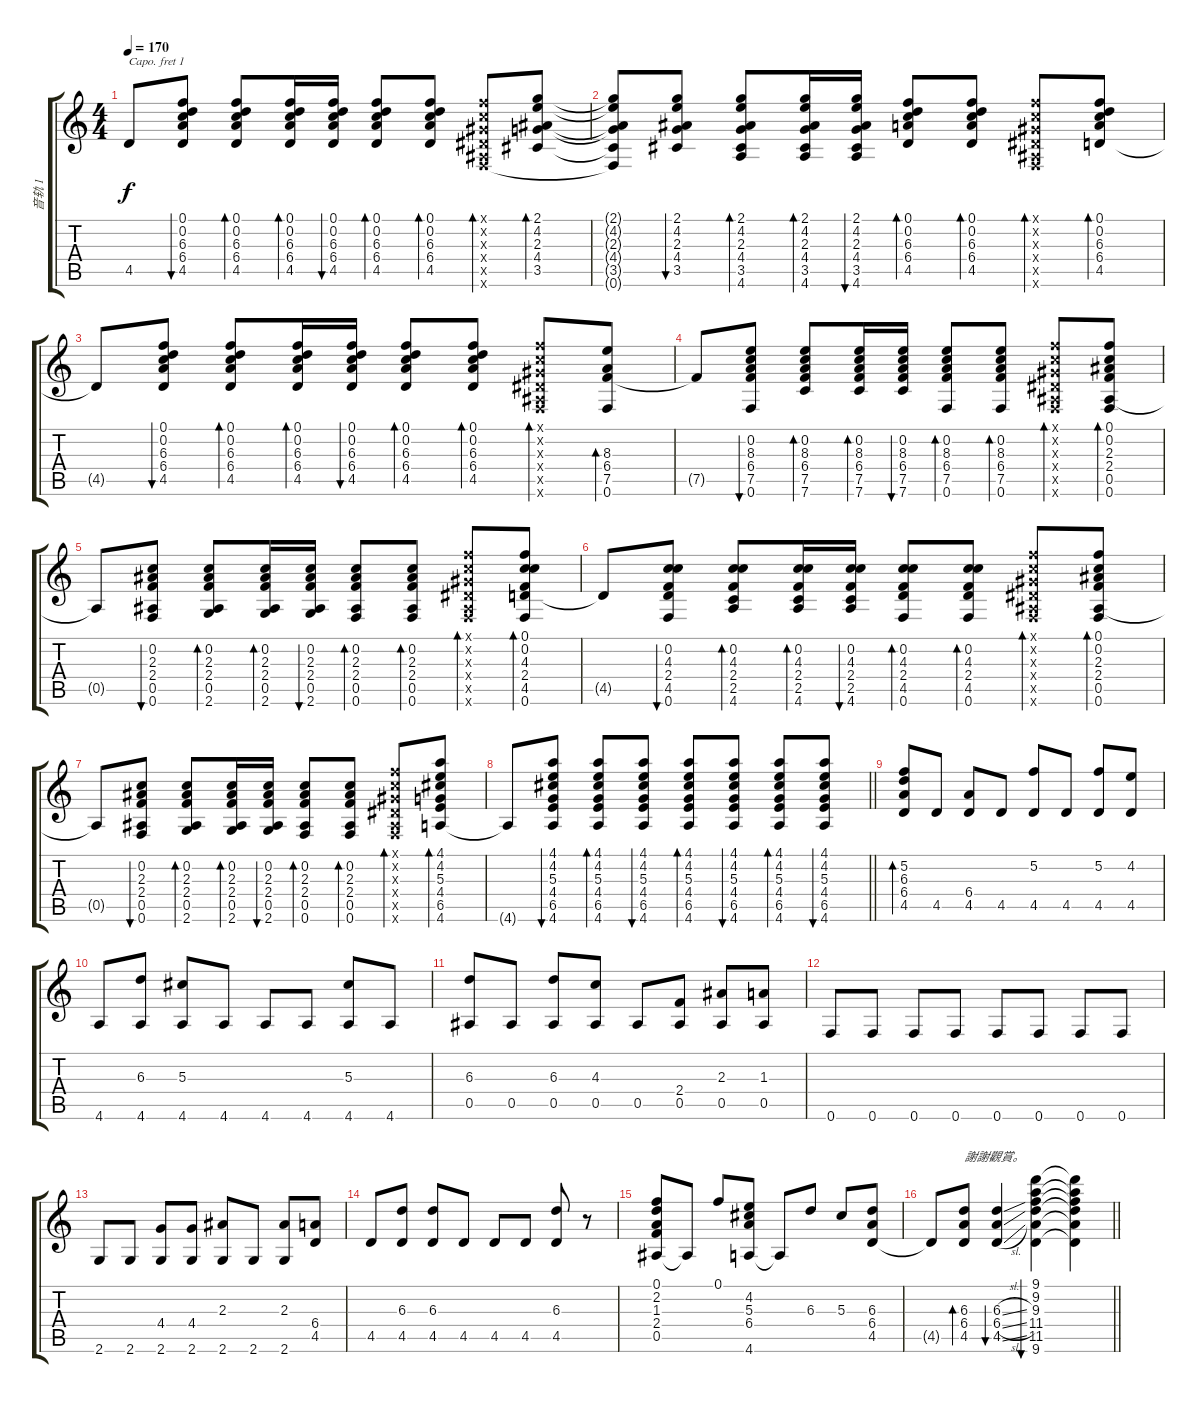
\track ("音轨 1" "音轨 1") {instrument acousticguitarsteel}
\staff {score tabs}
\capo 1
\tuning (E4 B3 G3 D3 A2 E2) {hide}
\ts (4 4)
\tempo 170
\clef g2
\ks c
4.5{t}.8{dy f} (0.1 0.2 6.3 6.4 4.5).8{bu 60} (0.1 0.2 6.3 6.4 4.5).8{bd 60} (0.1 0.2 6.3 6.4 4.5).16{bd 60} (0.1 0.2 6.3 6.4 4.5).16{bu 60} (0.1 0.2 6.3 6.4 4.5).8{bd 60} (0.1 0.2 6.3 6.4 4.5).8{bd 60} (0.1{x} 0.2{x} 0.3{x} 0.4{x} 0.5{x} 0.6{x}).8{bd 60} (2.1 4.2 2.3 4.4 3.5).8{bd 60} |
(2.1{t} 4.2{t} 2.3{t} 4.4{t} 3.5{t} 0.6{t}).8 (2.1 4.2 2.3 4.4 3.5).8{bu 60} (2.1 4.2 2.3 4.4 3.5 4.6).8{bd 60} (2.1 4.2 2.3 4.4 3.5 4.6).16{bd 60} (2.1 4.2 2.3 4.4 3.5 4.6).16{bu 60} (0.1 0.2 6.3 6.4 4.5).8{bd 60} (0.1 0.2 6.3 6.4 4.5).8{bd 60} (0.1{x} 0.2{x} 0.3{x} 0.4{x} 0.5{x} 0.6{x}).8{bd 60} (0.1 0.2 6.3 6.4 4.5).8{bd 60} |
4.5{t}.8 (0.1 0.2 6.3 6.4 4.5).8{bu 60} (0.1 0.2 6.3 6.4 4.5).8{bd 60} (0.1 0.2 6.3 6.4 4.5).16{bd 60} (0.1 0.2 6.3 6.4 4.5).16{bu 60} (0.1 0.2 6.3 6.4 4.5).8{bd 60} (0.1 0.2 6.3 6.4 4.5).8{bd 60} (0.1{x} 0.2{x} 0.3{x} 0.4{x} 0.5{x} 0.6{x}).8{bd 60} (8.3 6.4 7.5 0.6).8{bd 60} |
7.5{t}.8 (0.2 8.3 6.4 7.5 0.6).8{bu 60} (0.2 8.3 6.4 7.5 7.6).8{bd 60} (0.2 8.3 6.4 7.5 7.6).16{bd 60} (0.2 8.3 6.4 7.5 7.6).16{bu 60} (0.2 8.3 6.4 7.5 0.6).8{bd 60} (0.2 8.3 6.4 7.5 0.6).8{bd 60} (0.1{x} 0.2{x} 0.3{x} 0.4{x} 0.5{x} 0.6{x}).8{bd 60} (0.1 0.2 2.3 2.4 0.5 0.6).8{bd 60} |
0.5{t}.8 (0.2 2.3 2.4 0.5 0.6).8{bu 60} (0.2 2.3 2.4 0.5 2.6).8{bd 60} (0.2 2.3 2.4 0.5 2.6).16{bd 60} (0.2 2.3 2.4 0.5 2.6).16{bu 60} (0.2 2.3 2.4 0.5 0.6).8{bd 60} (0.2 2.3 2.4 0.5 0.6).8{bd 60} (0.1{x} 0.2{x} 0.3{x} 0.4{x} 0.5{x} 0.6{x}).8{bd 60} (0.1 0.2 4.3 2.4 4.5 0.6).8{bd 60} |
4.5{t}.8 (0.2 4.3 2.4 4.5 0.6).8{bu 60} (0.2 4.3 2.4 2.5 4.6).8{bd 60} (0.2 4.3 2.4 2.5 4.6).16{bd 60} (0.2 4.3 2.4 2.5 4.6).16{bu 60} (0.2 4.3 2.4 4.5 0.6).8{bd 60} (0.2 4.3 2.4 4.5 0.6).8{bd 60} (0.1{x} 0.2{x} 0.3{x} 0.4{x} 0.5{x} 0.6{x}).8{bd 60} (0.1 0.2 2.3 2.4 0.5 0.6).8{bd 60} |
0.5{t}.8 (0.2 2.3 2.4 0.5 0.6).8{bu 60} (0.2 2.3 2.4 0.5 2.6).8{bd 60} (0.2 2.3 2.4 0.5 2.6).16{bd 60} (0.2 2.3 2.4 0.5 2.6).16{bu 60} (0.2 2.3 2.4 0.5 0.6).8{bd 60} (0.2 2.3 2.4 0.5 0.6).8{bd 60} (0.1{x} 0.2{x} 0.3{x} 0.4{x} 0.5{x} 0.6{x}).8{bd 60} (4.1 4.2 5.3 4.4 6.5 4.6).8{bd 60} |
\barLineRight lightlight
4.6{t}.8 (4.1 4.2 5.3 4.4 6.5 4.6).8{bu 60} (4.1 4.2 5.3 4.4 6.5 4.6).8{bd 60} (4.1 4.2 5.3 4.4 6.5 4.6).8{bu 60} (4.1 4.2 5.3 4.4 6.5 4.6).8{bd 60} (4.1 4.2 5.3 4.4 6.5 4.6).8{bu 60} (4.1 4.2 5.3 4.4 6.5 4.6).8{bd 60} (4.1 4.2 5.3 4.4 6.5 4.6).8{bu 30} |
(5.2 6.3 6.4 4.5).8{bd 60} 4.5.8 (6.4 4.5).8 4.5.8 (5.2 4.5).8 4.5.8 (5.2 4.5).8 (4.2 4.5).8 |
4.6.8 (6.3 4.6).8 (5.3 4.6).8 4.6.8 4.6.8 4.6.8 (5.3 4.6).8 4.6.8 |
(6.3 0.5).8 0.5.8 (6.3 0.5).8 (4.3 0.5).8 0.5.8 (2.4 0.5).8 (2.3 0.5).8 (1.3 0.5).8 |
0.6.8 0.6.8 0.6.8 0.6.8 0.6.8 0.6.8 0.6.8 0.6.8 |
2.6.8 2.6.8 (4.4 2.6).8 (4.4 2.6).8 (2.3 2.6).8 2.6.8 (2.3 2.6).8 (6.4 4.5).8 |
4.5.8 (6.3 4.5).8 (6.3 4.5).8 4.5.8 4.5.8 4.5.8 (6.3 4.5).8 r.8 |
(0.1 2.2 1.3 2.4 0.5).8 0.5{t}.8 0.1.8 (4.2 5.3 6.4 4.6).8 4.6{t}.8 6.3.8 5.3.8 (6.3 6.4 4.5).8 |
\barLineRight lightlight
4.5{t}.8 (6.3 6.4 4.5).8{bd 60 txt "謝謝觀賞。"} (6.3{sl} 6.4{sl} 4.5{sl}).4{bu 60} (9.1 9.2 9.3 11.4 11.5 9.6).4{bu 60} (9.1{t} 9.2{t} 9.3{t} 11.4{t} 11.5{t} 9.6{t}).4
